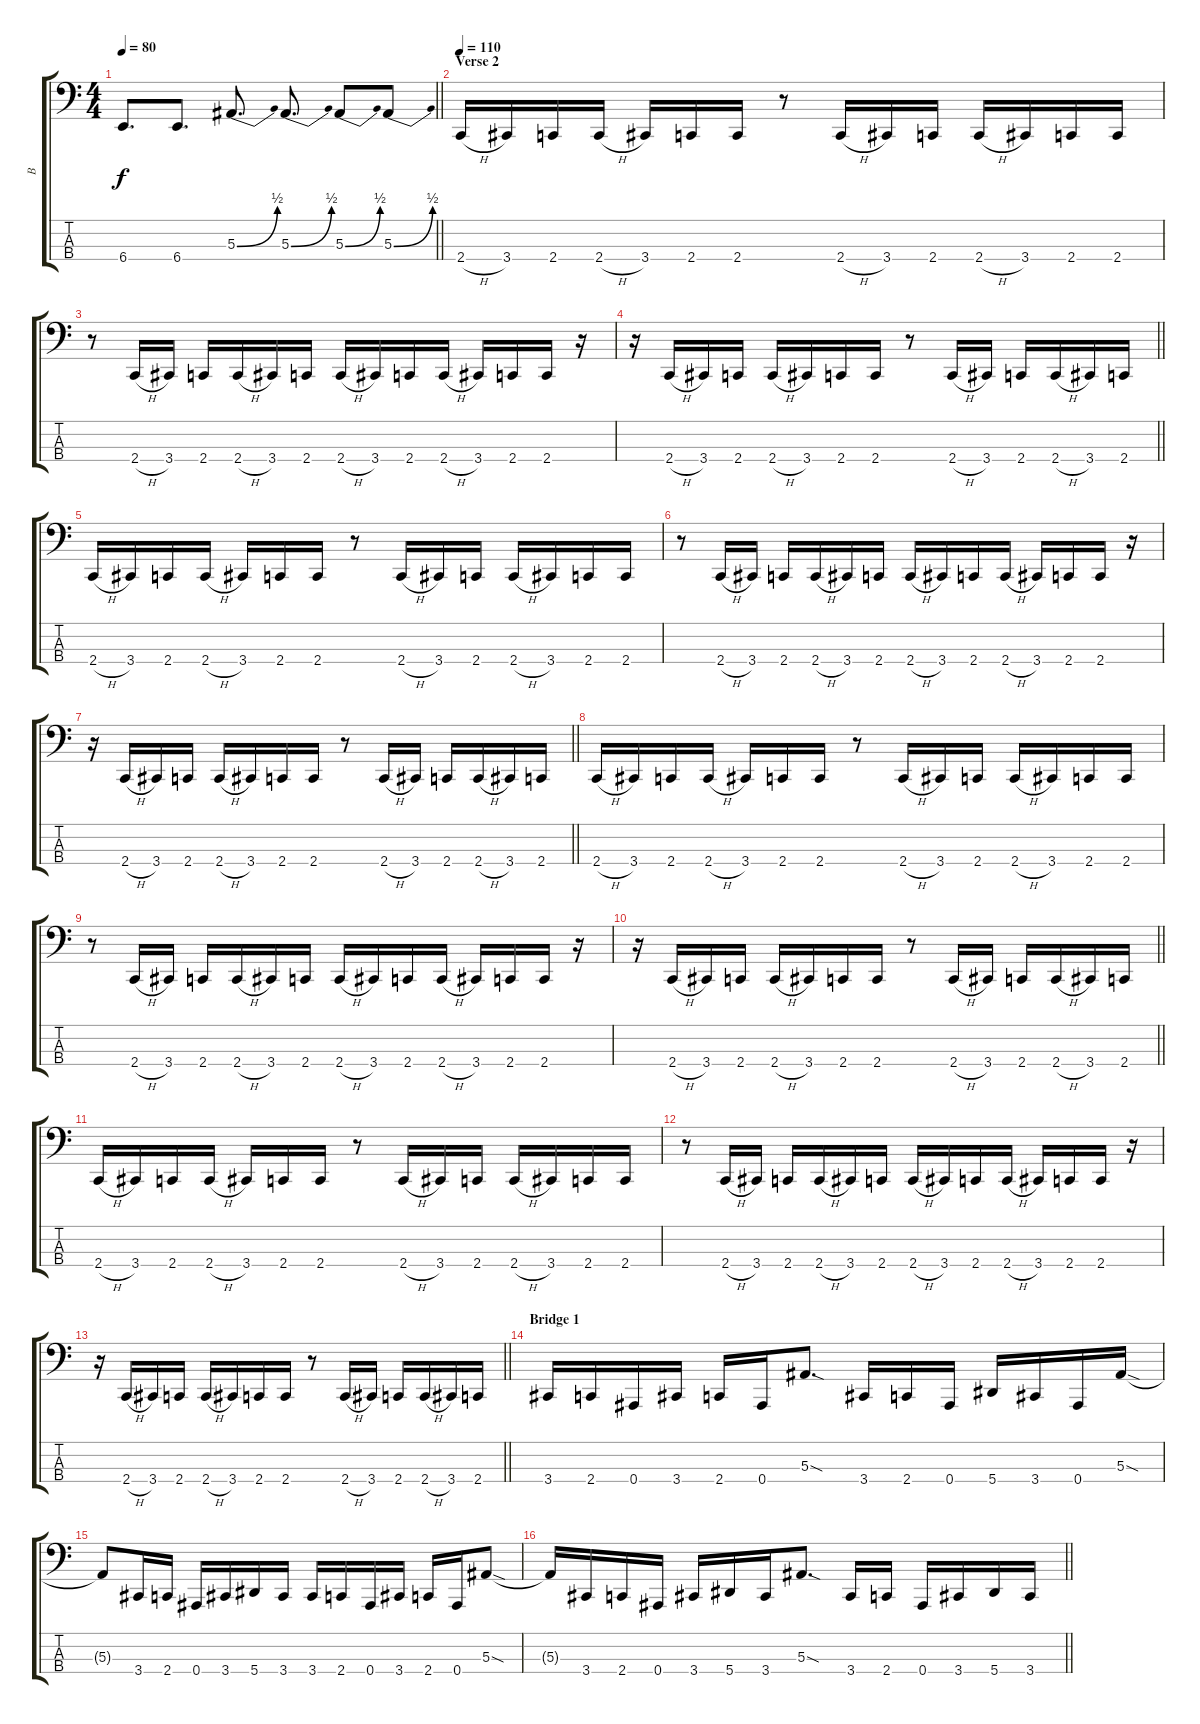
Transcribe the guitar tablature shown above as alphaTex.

\track ("B" "B") {instrument electricbassfinger}
\staff {score tabs}
\tuning (Eb2 Bb1 F1 Bb0) {hide}
\ts (4 4)
\tempo 80
\clef f4
\barLineRight lightlight
\ks c
6.4.8{d dy f} 6.4.8{d} 5.3{be (bend 0 0 60 2)}.8{d} 5.3{be (bend 0 0 60 2)}.8{d} 5.3{be (bend 0 0 60 2)}.8 5.3{be (bend 0 0 60 2)}.8 |
\section ("" "Verse 2")
\tempo 110
2.4{h}.16 3.4.16 2.4.16 2.4{h}.16 3.4.16 2.4.16 2.4.16 r.8 2.4{h}.16 3.4.16 2.4.16 2.4{h}.16 3.4.16 2.4.16 2.4.16 |
r.8 2.4{h}.16 3.4.16 2.4.16 2.4{h}.16 3.4.16 2.4.16 2.4{h}.16 3.4.16 2.4.16 2.4{h}.16 3.4.16 2.4.16 2.4.16 r.16 |
\barLineRight lightlight
r.16 2.4{h}.16 3.4.16 2.4.16 2.4{h}.16 3.4.16 2.4.16 2.4.16 r.8 2.4{h}.16 3.4.16 2.4.16 2.4{h}.16 3.4.16 2.4.16 |
2.4{h}.16 3.4.16 2.4.16 2.4{h}.16 3.4.16 2.4.16 2.4.16 r.8 2.4{h}.16 3.4.16 2.4.16 2.4{h}.16 3.4.16 2.4.16 2.4.16 |
r.8 2.4{h}.16 3.4.16 2.4.16 2.4{h}.16 3.4.16 2.4.16 2.4{h}.16 3.4.16 2.4.16 2.4{h}.16 3.4.16 2.4.16 2.4.16 r.16 |
\barLineRight lightlight
r.16 2.4{h}.16 3.4.16 2.4.16 2.4{h}.16 3.4.16 2.4.16 2.4.16 r.8 2.4{h}.16 3.4.16 2.4.16 2.4{h}.16 3.4.16 2.4.16 |
2.4{h}.16 3.4.16 2.4.16 2.4{h}.16 3.4.16 2.4.16 2.4.16 r.8 2.4{h}.16 3.4.16 2.4.16 2.4{h}.16 3.4.16 2.4.16 2.4.16 |
r.8 2.4{h}.16 3.4.16 2.4.16 2.4{h}.16 3.4.16 2.4.16 2.4{h}.16 3.4.16 2.4.16 2.4{h}.16 3.4.16 2.4.16 2.4.16 r.16 |
\barLineRight lightlight
r.16 2.4{h}.16 3.4.16 2.4.16 2.4{h}.16 3.4.16 2.4.16 2.4.16 r.8 2.4{h}.16 3.4.16 2.4.16 2.4{h}.16 3.4.16 2.4.16 |
2.4{h}.16 3.4.16 2.4.16 2.4{h}.16 3.4.16 2.4.16 2.4.16 r.8 2.4{h}.16 3.4.16 2.4.16 2.4{h}.16 3.4.16 2.4.16 2.4.16 |
r.8 2.4{h}.16 3.4.16 2.4.16 2.4{h}.16 3.4.16 2.4.16 2.4{h}.16 3.4.16 2.4.16 2.4{h}.16 3.4.16 2.4.16 2.4.16 r.16 |
\barLineRight lightlight
r.16 2.4{h}.16 3.4.16 2.4.16 2.4{h}.16 3.4.16 2.4.16 2.4.16 r.8 2.4{h}.16 3.4.16 2.4.16 2.4{h}.16 3.4.16 2.4.16 |
\section ("" "Bridge 1")
3.4.16 2.4.16 0.4.16 3.4.16 2.4.16 0.4.16 5.3{sod}.8{d} 3.4.16 2.4.16 0.4.16 5.4.16 3.4.16 0.4.16 5.3{sod}.16 |
5.3{t}.8 3.4.16 2.4.16 0.4.16 3.4.16 5.4.16 3.4.16 3.4.16 2.4.16 0.4.16 3.4.16 2.4.16 0.4.16 5.3{sod}.8 |
\barLineRight lightlight
5.3{t}.16 3.4.16 2.4.16 0.4.16 3.4.16 5.4.16 3.4.16 5.3{sod}.8{d} 3.4.16 2.4.16 0.4.16 3.4.16 5.4.16 3.4.16
